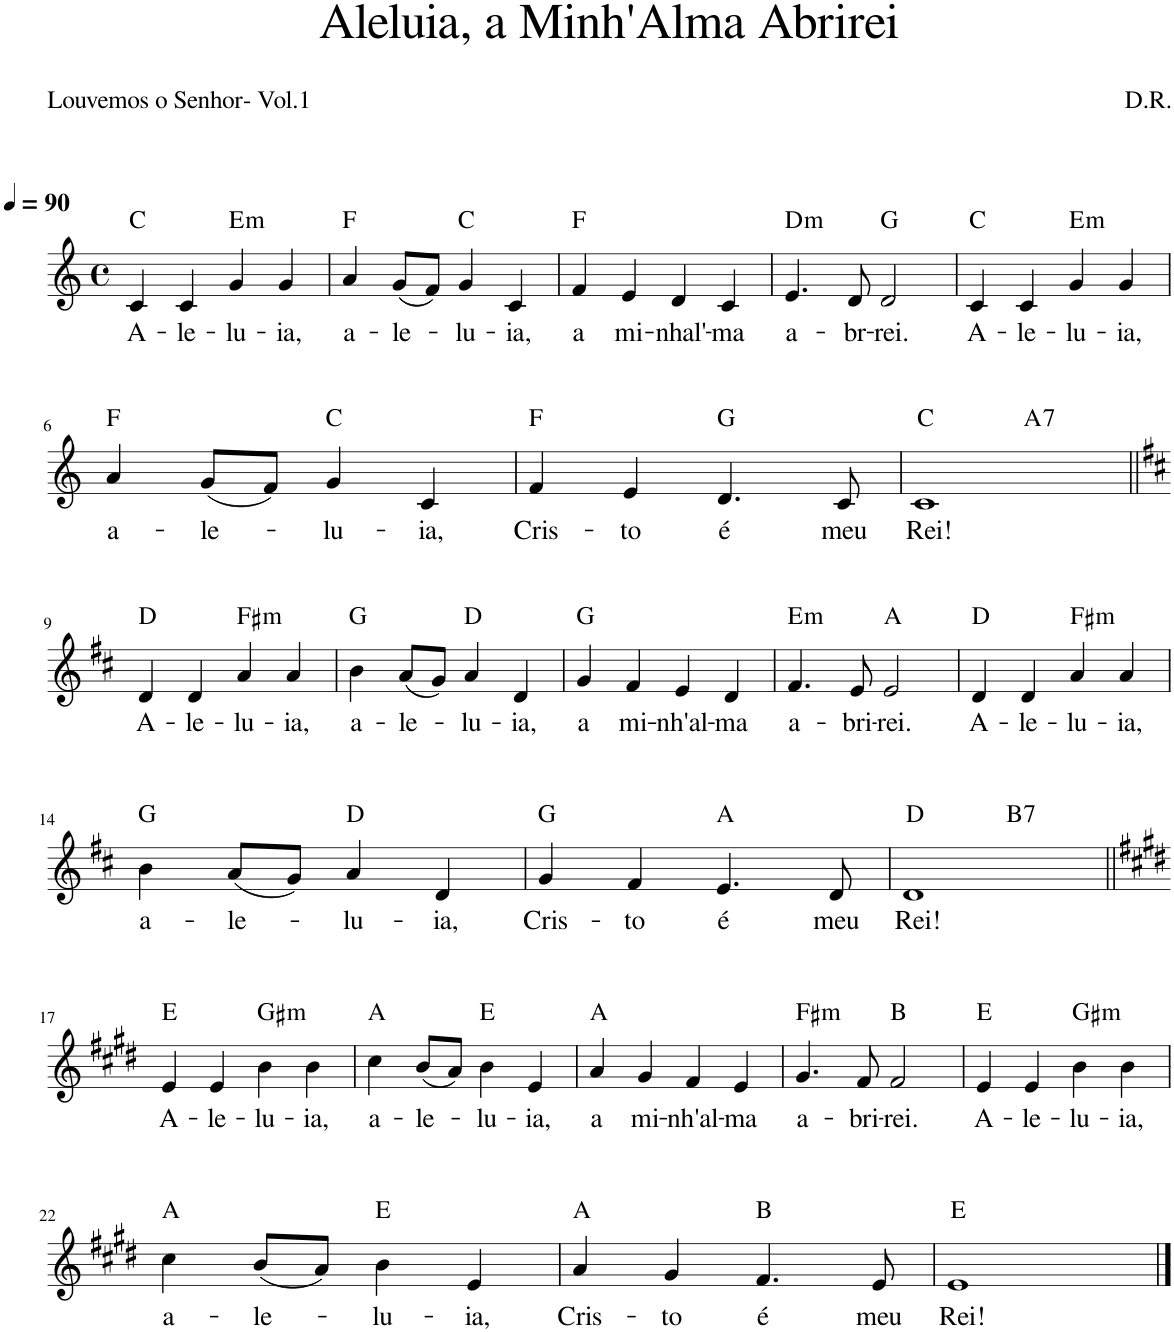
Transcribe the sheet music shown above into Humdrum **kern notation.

**kern	**text	**harte
*part1	*part1	*part1
*staff1	*staff1	*
*I"Voz	*	*
*I'Vo.	*	*
*clefG2	*	*
*k[]	*	*
*M4/4	*	*
*met(c)	*	*
*MM90	*	*
=1	=1	=1
!	!LO:LY:b	!
4c/	A-	C:maj
!	!LO:LY:b	!
4c/	-le-	.
!	!LO:LY:b	!LO:H:kt=m
4g/	-lu-	E:min
!	!LO:LY:b	!
4g/	-ia,	.
=2	=2	=2
!	!LO:LY:b	!
4a/	a-	F:maj
!	!LO:LY:b	!
(8g/L	-le-	.
8f/J)	.	.
!	!LO:LY:b	!
4g/	-lu-	C:maj
!	!LO:LY:b	!
4c/	-ia,	.
=3	=3	=3
!	!LO:LY:b	!
4f/	a	F:maj
!	!LO:LY:b	!
4e/	mi-	.
!	!LO:LY:b	!
4d/	-nhal'-	.
!	!LO:LY:b	!
4c/	-ma	.
=4	=4	=4
!	!LO:LY:b	!LO:H:kt=m
4.e/	a-	D:min
!	!LO:LY:b	!
8d/	-br-	.
!	!LO:LY:b	!
2d/	-rei.	G:maj
=5	=5	=5
!	!LO:LY:b	!
4c/	A-	C:maj
!	!LO:LY:b	!
4c/	-le-	.
!	!LO:LY:b	!LO:H:kt=m
4g/	-lu-	E:min
!	!LO:LY:b	!
4g/	-ia,	.
!!LO:LB:g=z
=6	=6	=6
!	!LO:LY:b	!
4a/	a-	F:maj
!	!LO:LY:b	!
(8g/L	-le-	.
8f/J)	.	.
!	!LO:LY:b	!
4g/	-lu-	C:maj
!	!LO:LY:b	!
4c/	-ia,	.
=7	=7	=7
!	!LO:LY:b	!
4f/	Cris-	F:maj
!	!LO:LY:b	!
4e/	-to	.
!	!LO:LY:b	!
4.d/	é	G:maj
!	!LO:LY:b	!
8c/	meu	.
=8	=8	=8
!	!LO:LY:b	!
*^	*	*
1c	2ryy	Rei!	C:maj
!	!	!	!LO:H:kt=7
.	2ryy	.	A:7
*v	*v	*	*
!!LO:LB:g=z
=9||	=9||	=9||
*k[f#c#]	*	*
*^	*	*
!	!	!LO:LY:b	!
*v	*v	*	*
4d/	A-	D:maj
!	!LO:LY:b	!
4d/	-le-	.
!	!LO:LY:b	!LO:H:kt=m
4a/	-lu-	F#:min
!	!LO:LY:b	!
4a/	-ia,	.
=10	=10	=10
!	!LO:LY:b	!
4b\	a-	G:maj
!	!LO:LY:b	!
(8a/L	-le-	.
8g/J)	.	.
!	!LO:LY:b	!
4a/	-lu-	D:maj
!	!LO:LY:b	!
4d/	-ia,	.
=11	=11	=11
!	!LO:LY:b	!
4g/	a	G:maj
!	!LO:LY:b	!
4f#/	mi-	.
!	!LO:LY:b	!
4e/	-nh'al-	.
!	!LO:LY:b	!
4d/	-ma	.
=12	=12	=12
!	!LO:LY:b	!LO:H:kt=m
4.f#/	a-	E:min
!	!LO:LY:b	!
8e/	-bri-	.
!	!LO:LY:b	!
2e/	-rei.	A:maj
=13	=13	=13
!	!LO:LY:b	!
4d/	A-	D:maj
!	!LO:LY:b	!
4d/	-le-	.
!	!LO:LY:b	!LO:H:kt=m
4a/	-lu-	F#:min
!	!LO:LY:b	!
4a/	-ia,	.
!!LO:LB:g=z
=14	=14	=14
!	!LO:LY:b	!
4b\	a-	G:maj
!	!LO:LY:b	!
(8a/L	-le-	.
8g/J)	.	.
!	!LO:LY:b	!
4a/	-lu-	D:maj
!	!LO:LY:b	!
4d/	-ia,	.
=15	=15	=15
!	!LO:LY:b	!
4g/	Cris-	G:maj
!	!LO:LY:b	!
4f#/	-to	.
!	!LO:LY:b	!
4.e/	é	A:maj
!	!LO:LY:b	!
8d/	meu	.
=16	=16	=16
!	!LO:LY:b	!
*^	*	*
1d	2ryy	Rei!	D:maj
!	!	!	!LO:H:kt=7
.	2ryy	.	B:7
*v	*v	*	*
!!LO:LB:g=z
=17||	=17||	=17||
*k[f#c#g#d#]	*	*
*^	*	*
!	!	!LO:LY:b	!
*v	*v	*	*
4e/	A-	E:maj
!	!LO:LY:b	!
4e/	-le-	.
!	!LO:LY:b	!LO:H:kt=m
4b\	-lu-	G#:min
!	!LO:LY:b	!
4b\	-ia,	.
=18	=18	=18
!	!LO:LY:b	!
4cc#\	a-	A:maj
!	!LO:LY:b	!
(8b/L	-le-	.
8a/J)	.	.
!	!LO:LY:b	!
4b\	-lu-	E:maj
!	!LO:LY:b	!
4e/	-ia,	.
=19	=19	=19
!	!LO:LY:b	!
4a/	a	A:maj
!	!LO:LY:b	!
4g#/	mi-	.
!	!LO:LY:b	!
4f#/	-nh'al-	.
!	!LO:LY:b	!
4e/	-ma	.
=20	=20	=20
!	!LO:LY:b	!LO:H:kt=m
4.g#/	a-	F#:min
!	!LO:LY:b	!
8f#/	-bri-	.
!	!LO:LY:b	!
2f#/	-rei.	B:maj
=21	=21	=21
!	!LO:LY:b	!
4e/	A-	E:maj
!	!LO:LY:b	!
4e/	-le-	.
!	!LO:LY:b	!LO:H:kt=m
4b\	-lu-	G#:min
!	!LO:LY:b	!
4b\	-ia,	.
!!LO:LB:g=z
=22	=22	=22
!	!LO:LY:b	!
4cc#\	a-	A:maj
!	!LO:LY:b	!
(8b/L	-le-	.
8a/J)	.	.
!	!LO:LY:b	!
4b\	-lu-	E:maj
!	!LO:LY:b	!
4e/	-ia,	.
=23	=23	=23
!	!LO:LY:b	!
4a/	Cris-	A:maj
!	!LO:LY:b	!
4g#/	-to	.
!	!LO:LY:b	!
4.f#/	é	B:maj
!	!LO:LY:b	!
8e/	meu	.
=24	=24	=24
!	!LO:LY:b	!
1e	Rei!	E:maj
==	==	==
*-	*-	*-
